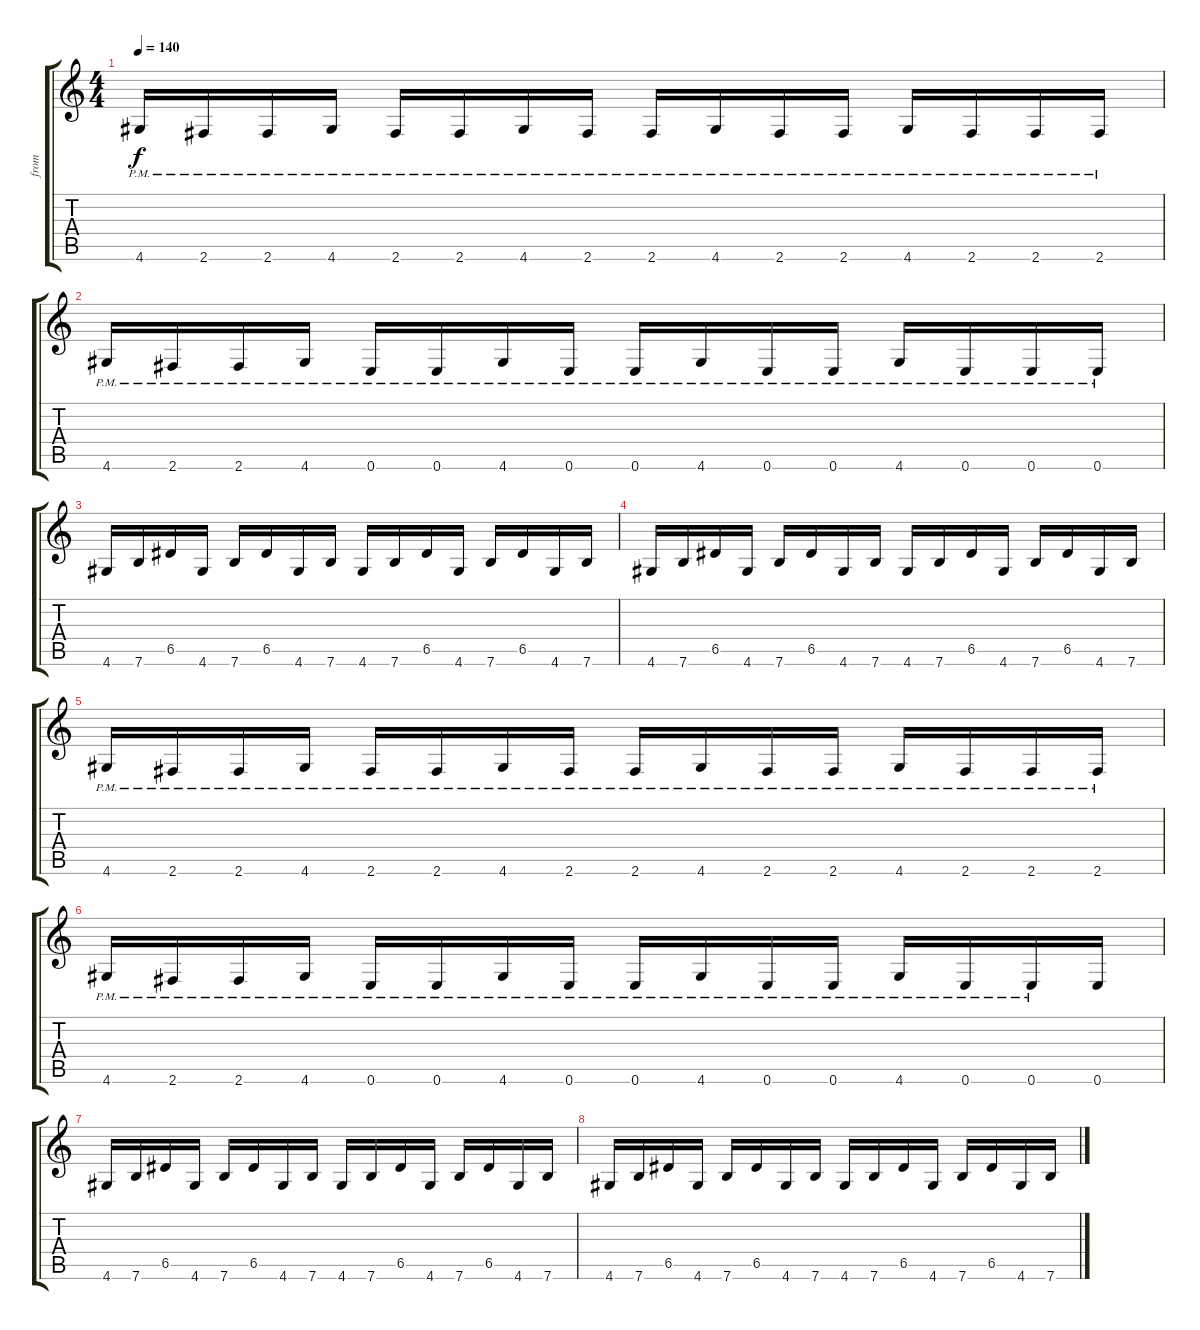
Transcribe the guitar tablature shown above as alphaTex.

\track ("from" "from") {instrument acousticguitarsteel}
\staff {score tabs}
\tuning (E4 B3 G3 D3 A2 E2) {hide}
\ts (4 4)
\tempo 140
\clef g2
\ks c
4.6{pm}.16{dy f} 2.6{pm}.16 2.6{pm}.16 4.6{pm}.16 2.6{pm}.16 2.6{pm}.16 4.6{pm}.16 2.6{pm}.16 2.6{pm}.16 4.6{pm}.16 2.6{pm}.16 2.6{pm}.16 4.6{pm}.16 2.6{pm}.16 2.6{pm}.16 2.6{pm}.16 |
4.6{pm}.16 2.6{pm}.16 2.6{pm}.16 4.6{pm}.16 0.6{pm}.16 0.6{pm}.16 4.6{pm}.16 0.6{pm}.16 0.6{pm}.16 4.6{pm}.16 0.6{pm}.16 0.6{pm}.16 4.6{pm}.16 0.6{pm}.16 0.6{pm}.16 0.6{pm}.16 |
4.6.16 7.6.16 6.5.16 4.6.16 7.6.16 6.5.16 4.6.16 7.6.16 4.6.16 7.6.16 6.5.16 4.6.16 7.6.16 6.5.16 4.6.16 7.6.16 |
4.6.16 7.6.16 6.5.16 4.6.16 7.6.16 6.5.16 4.6.16 7.6.16 4.6.16 7.6.16 6.5.16 4.6.16 7.6.16 6.5.16 4.6.16 7.6.16 |
4.6{pm}.16 2.6{pm}.16 2.6{pm}.16 4.6{pm}.16 2.6{pm}.16 2.6{pm}.16 4.6{pm}.16 2.6{pm}.16 2.6{pm}.16 4.6{pm}.16 2.6{pm}.16 2.6{pm}.16 4.6{pm}.16 2.6{pm}.16 2.6{pm}.16 2.6{pm}.16 |
4.6{pm}.16 2.6{pm}.16 2.6{pm}.16 4.6{pm}.16 0.6{pm}.16 0.6{pm}.16 4.6{pm}.16 0.6{pm}.16 0.6{pm}.16 4.6{pm}.16 0.6{pm}.16 0.6{pm}.16 4.6{pm}.16 0.6{pm}.16 0.6{pm}.16 0.6.16 |
4.6.16 7.6.16 6.5.16 4.6.16 7.6.16 6.5.16 4.6.16 7.6.16 4.6.16 7.6.16 6.5.16 4.6.16 7.6.16 6.5.16 4.6.16 7.6.16 |
4.6.16 7.6.16 6.5.16 4.6.16 7.6.16 6.5.16 4.6.16 7.6.16 4.6.16 7.6.16 6.5.16 4.6.16 7.6.16 6.5.16 4.6.16 7.6.16
